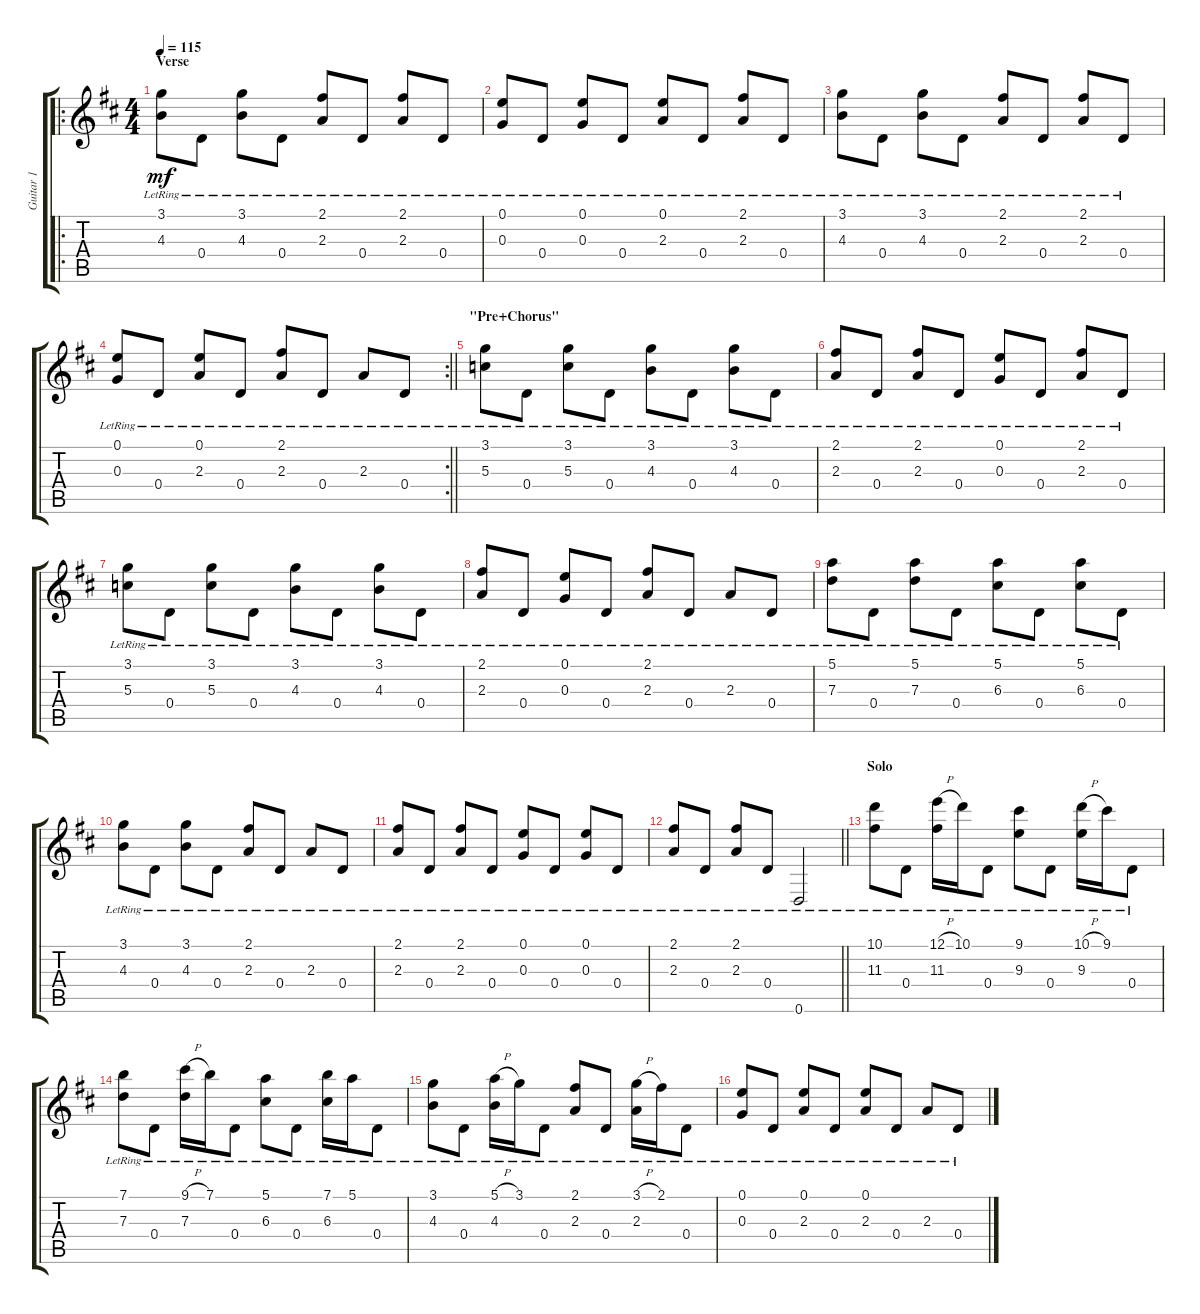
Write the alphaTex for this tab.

\track ("Guitar 1" "Guitar 1") {instrument acousticguitarnylon}
\staff {score tabs}
\tuning (E4 B3 G3 D3 A2 D2) {hide}
\ro
\ts (4 4)
\section ("" "Verse")
\tempo 115
\clef g2
\ks d
(3.1{lr} 4.3{lr}).8{dy mf} 0.4{lr}.8 (3.1{lr} 4.3{lr}).8 0.4{lr}.8 (2.1{lr} 2.3{lr}).8 0.4{lr}.8 (2.1{lr} 2.3{lr}).8 0.4{lr}.8 |
(0.1{lr} 0.3{lr}).8 0.4{lr}.8 (0.1{lr} 0.3{lr}).8 0.4{lr}.8 (0.1{lr} 2.3{lr}).8 0.4{lr}.8 (2.1{lr} 2.3{lr}).8 0.4{lr}.8 |
(3.1{lr} 4.3{lr}).8 0.4{lr}.8 (3.1{lr} 4.3{lr}).8 0.4{lr}.8 (2.1{lr} 2.3{lr}).8 0.4{lr}.8 (2.1{lr} 2.3{lr}).8 0.4{lr}.8 |
\rc 2
\barLineRight lightlight
(0.1{lr} 0.3{lr}).8 0.4{lr}.8 (0.1{lr} 2.3{lr}).8 0.4{lr}.8 (2.1{lr} 2.3{lr}).8 0.4{lr}.8 2.3{lr}.8 0.4{lr}.8 |
\section ("" "\"Pre+Chorus\"")
(3.1{lr} 5.3{lr}).8 0.4{lr}.8 (3.1{lr} 5.3{lr}).8 0.4{lr}.8 (3.1{lr} 4.3{lr}).8 0.4{lr}.8 (3.1{lr} 4.3{lr}).8 0.4{lr}.8 |
(2.1{lr} 2.3{lr}).8 0.4{lr}.8 (2.1{lr} 2.3{lr}).8 0.4{lr}.8 (0.1{lr} 0.3{lr}).8 0.4{lr}.8 (2.1{lr} 2.3{lr}).8 0.4{lr}.8 |
(3.1{lr} 5.3{lr}).8 0.4{lr}.8 (3.1{lr} 5.3{lr}).8 0.4{lr}.8 (3.1{lr} 4.3{lr}).8 0.4{lr}.8 (3.1{lr} 4.3{lr}).8 0.4{lr}.8 |
(2.1{lr} 2.3{lr}).8 0.4{lr}.8 (0.1{lr} 0.3{lr}).8 0.4{lr}.8 (2.1{lr} 2.3{lr}).8 0.4{lr}.8 2.3{lr}.8 0.4{lr}.8 |
(5.1{lr} 7.3{lr}).8 0.4{lr}.8 (5.1{lr} 7.3{lr}).8 0.4{lr}.8 (5.1{lr} 6.3{lr}).8 0.4{lr}.8 (5.1{lr} 6.3{lr}).8 0.4{lr}.8 |
(3.1{lr} 4.3{lr}).8 0.4{lr}.8 (3.1{lr} 4.3{lr}).8 0.4{lr}.8 (2.1{lr} 2.3{lr}).8 0.4{lr}.8 2.3{lr}.8 0.4{lr}.8 |
(2.1{lr} 2.3{lr}).8 0.4{lr}.8 (2.1{lr} 2.3{lr}).8 0.4{lr}.8 (0.1{lr} 0.3{lr}).8 0.4{lr}.8 (0.1{lr} 0.3{lr}).8 0.4{lr}.8 |
\barLineRight lightlight
(2.1{lr} 2.3{lr}).8 0.4{lr}.8 (2.1{lr} 2.3{lr}).8 0.4{lr}.8 0.6{lr}.2 |
\section ("" "Solo")
(10.1{lr} 11.3{lr}).8 0.4{lr}.8 (12.1{h lr} 11.3{lr}).16 10.1{lr}.16 0.4{lr}.8 (9.1{lr} 9.3{lr}).8 0.4{lr}.8 (10.1{h lr} 9.3{lr}).16 9.1{lr}.16 0.4{lr}.8 |
(7.1{lr} 7.3{lr}).8 0.4{lr}.8 (9.1{h lr} 7.3{lr}).16 7.1{lr}.16 0.4{lr}.8 (5.1{lr} 6.3{lr}).8 0.4{lr}.8 (7.1{lr} 6.3{lr}).16 5.1{lr}.16 0.4{lr}.8 |
(3.1{lr} 4.3{lr}).8 0.4{lr}.8 (5.1{h lr} 4.3{lr}).16 3.1{lr}.16 0.4{lr}.8 (2.1{lr} 2.3{lr}).8 0.4{lr}.8 (3.1{h lr} 2.3{lr}).16 2.1{lr}.16 0.4{lr}.8 |
(0.1{lr} 0.3{lr}).8 0.4{lr}.8 (0.1{lr} 2.3{lr}).8 0.4{lr}.8 (0.1{lr} 2.3{lr}).8 0.4{lr}.8 2.3{lr}.8 0.4{lr}.8
